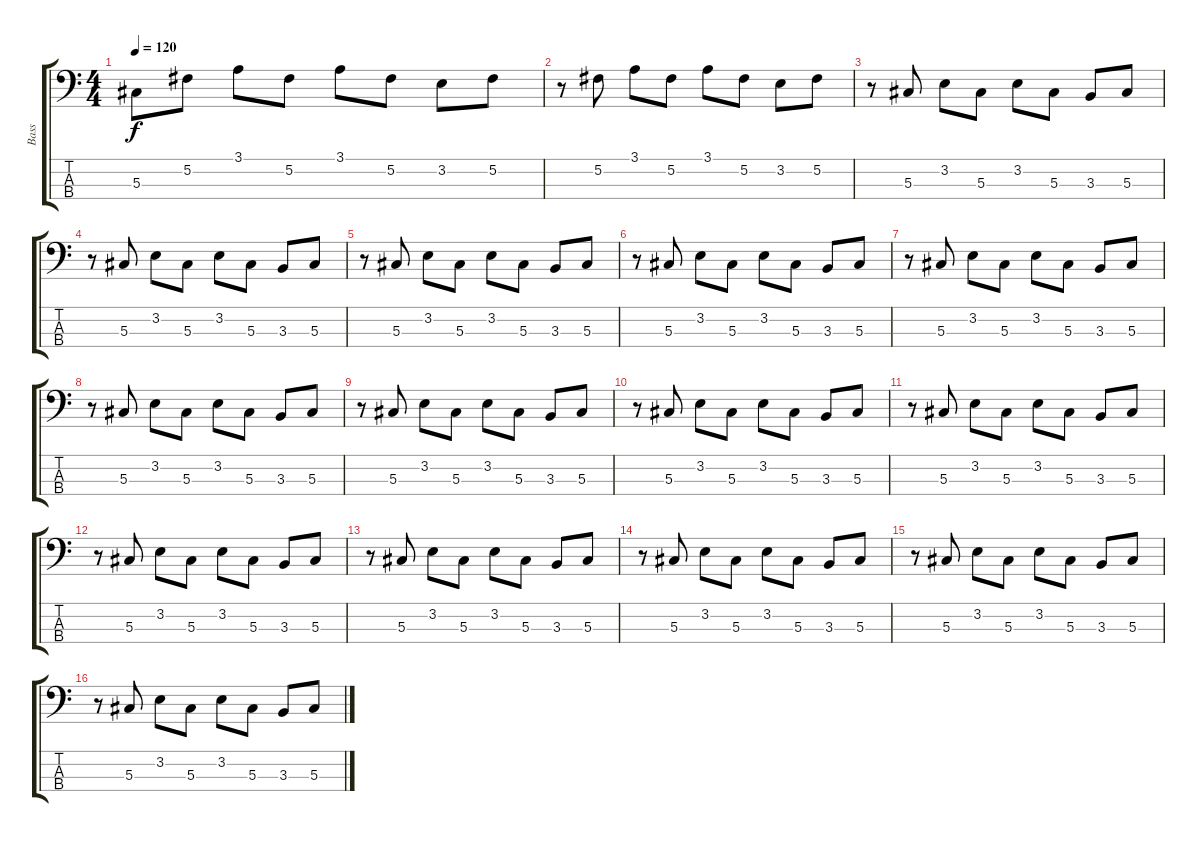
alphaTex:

\track ("Bass" "Bass") {instrument electricbassfinger}
\staff {score tabs}
\tuning (Gb2 Db2 Ab1 Eb1) {hide}
\ts (4 4)
\tempo 120
\clef f4
\ks c
5.3{t}.8{dy f} 5.2.8 3.1.8 5.2.8 3.1.8 5.2.8 3.2.8 5.2.8 |
r.8 5.2.8 3.1.8 5.2.8 3.1.8 5.2.8 3.2.8 5.2.8 |
r.8 5.3.8 3.2.8 5.3.8 3.2.8 5.3.8 3.3.8 5.3.8 |
r.8 5.3.8 3.2.8 5.3.8 3.2.8 5.3.8 3.3.8 5.3.8 |
r.8 5.3.8 3.2.8 5.3.8 3.2.8 5.3.8 3.3.8 5.3.8 |
r.8 5.3.8 3.2.8 5.3.8 3.2.8 5.3.8 3.3.8 5.3.8 |
r.8 5.3.8 3.2.8 5.3.8 3.2.8 5.3.8 3.3.8 5.3.8 |
r.8 5.3.8 3.2.8 5.3.8 3.2.8 5.3.8 3.3.8 5.3.8 |
r.8 5.3.8 3.2.8 5.3.8 3.2.8 5.3.8 3.3.8 5.3.8 |
r.8 5.3.8 3.2.8 5.3.8 3.2.8 5.3.8 3.3.8 5.3.8 |
r.8 5.3.8 3.2.8 5.3.8 3.2.8 5.3.8 3.3.8 5.3.8 |
r.8 5.3.8 3.2.8 5.3.8 3.2.8 5.3.8 3.3.8 5.3.8 |
r.8 5.3.8 3.2.8 5.3.8 3.2.8 5.3.8 3.3.8 5.3.8 |
r.8 5.3.8 3.2.8 5.3.8 3.2.8 5.3.8 3.3.8 5.3.8 |
r.8 5.3.8 3.2.8 5.3.8 3.2.8 5.3.8 3.3.8 5.3.8 |
r.8 5.3.8 3.2.8 5.3.8 3.2.8 5.3.8 3.3.8 5.3.8
